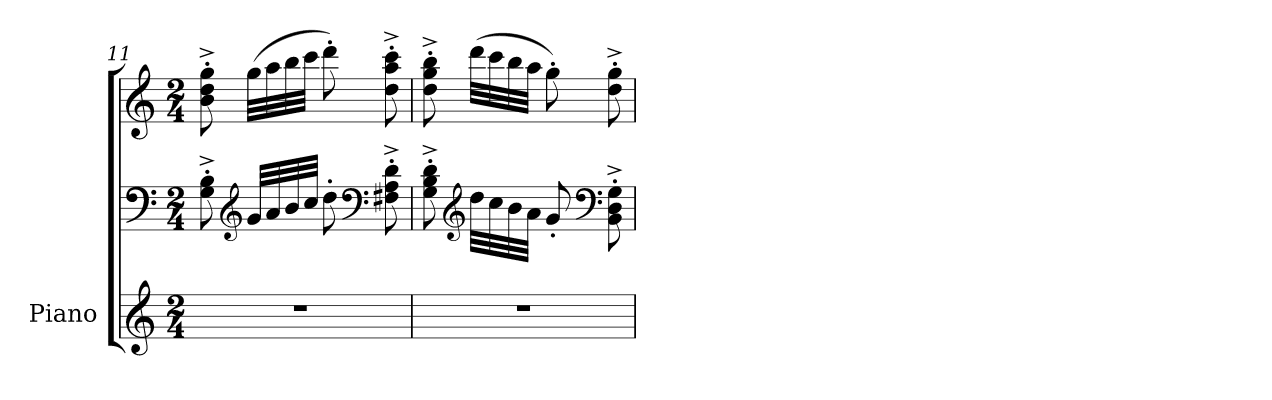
**kern	**kern	**kern
*part1	*part1	*part1
*staff3	*staff2	*staff1
*I"Piano	*	*
*I'Pno	*	*
!!LO:LB:g=z
*clefG2	*clefF4	*clefG2
*k[]	*k[]	*k[]
*M2/4	*M2/4	*M2/4
=11	=11	=11
2r	8G\'^ 8B\'^	8b\'^> 8dd\'^> 8gg\'^>
*	*clefG2	*
.	32g/LLL	(>32gg\LLL
.	32a/	32aa\
.	32b/	32bb\
.	32cc/JJJ	32ccc\JJJ
.	8dd'\	8ddd'\)
*	*clefF4	*
.	8F#X\'^< 8A\'^< 8d\'^<	8dd\'^< 8aa\'^< 8ccc\'^<
=12	=12	=12
2r	8G\'^ 8B\'^ 8d\'^	8dd\'^> 8gg\'^> 8bb\'^>
*	*clefG2	*
.	32dd\LLL	(>32ddd\LLL
.	32cc\	32ccc\
.	32b\	32bb\
.	32a\JJJ	32aa\JJJ
.	8g'/	8gg'\)
*	*clefF4	*
.	8BB\'^> 8D\'^> 8G\'^>	8dd\'^< 8gg\'^<
=	=	=
*-	*-	*-
